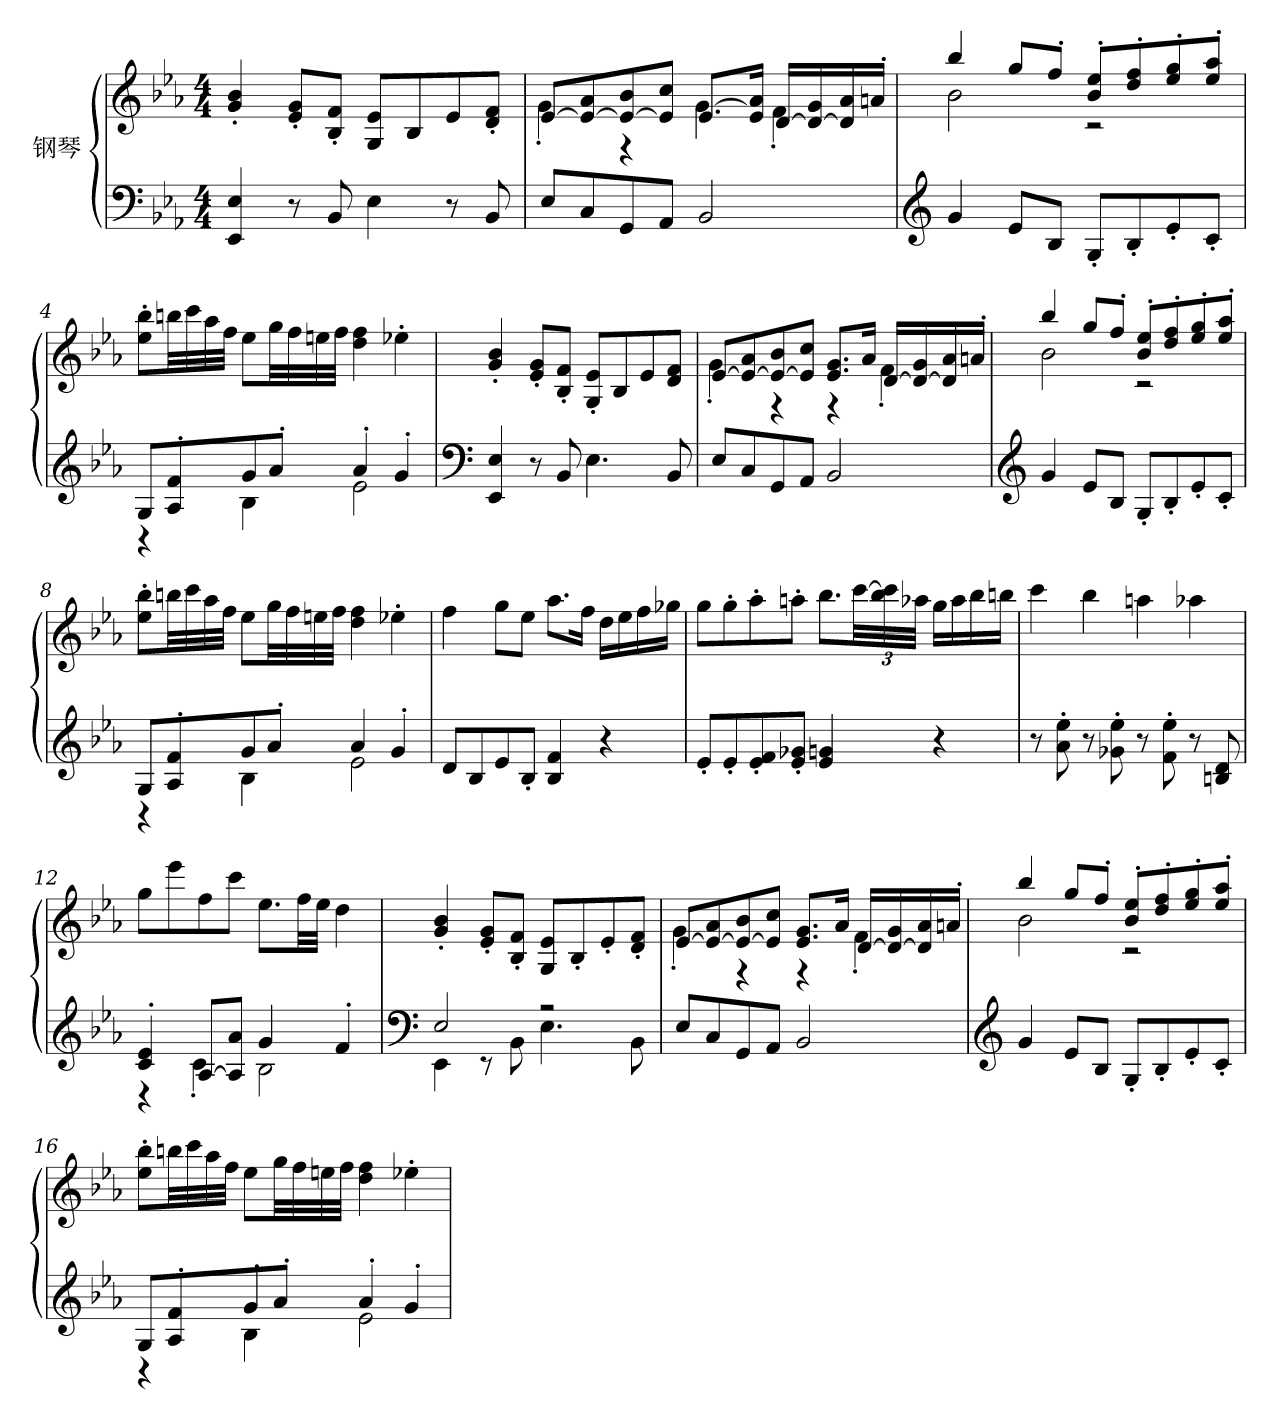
**kern	**kern
*part2	*part1
*staff2	*staff1
*I"钢琴	*I"钢琴
*clefF4	*clefG2
*k[b-e-a-]	*k[b-e-a-]
*M4/4	*M4/4
*MM66	*MM66
=1	=1
4EE-/ 4E-/	4g/' 4b-/'
8r	8e-/' 8g/'L
8BB-/	8B-/' 8f/'J
4E-\	8G/ 8e-/L
.	8B-/
8r	8e-/
8BB-/	8d/' 8f/'J
=2	=2
*	*^
8E-/L	[8e-/L	4g'\
8C/	8e-/_ 8a-/	.
8GG/	8e-/_ 8b-/	4r
8AA-/J	8e-/] 8cc/J	.
2BB-/	[8.e-/L	4g\
.	16e-/] 16a-/Jk	.
.	[16d/LL	4f'\
.	16d/_ 16g/	.
.	16d/] 16a-/	.
.	16an'/JJ	.
=3	=3	=3
*clefG2	*	*
4g/	4bb-/	2b-\
8e-/L	8gg/L	.
8B-/J	8ff'/J	.
8G'/L	8b-/' 8ee-/'L	2r
8B-'/	8dd/' 8ff/'	.
8e-'/	8ee-/' 8gg/'	.
8c'/J	8ee-/' 8aa-/'J	.
*	*v	*v
!!LO:LB:g=z
=4	=4
*^	*
8G/L	4r	8ee-\' 8bb-\'L
8A-/' 8f/'	.	32bbn\LL
.	.	32ccc\
.	.	32aa-\
.	.	32ff\JJJ
8g/	4B-\	8ee-\L
8a-'/J	.	32gg\LL
.	.	32ff\
.	.	32een\
.	.	32ff\JJJ
4a-'/	2e-\	4dd\ 4ff\
4g'/	.	4ee-X'\
*v	*v	*
=5	=5
*clefF4	*
4EE-/ 4E-/	4g/' 4b-/'
8r	8e-/' 8g/'L
8BB-/	8B-/' 8f/'J
4.E-\	8G/' 8e-/'L
.	8B-/
.	8e-/
8BB-/	8d/ 8f/J
=6	=6
*	*^
8E-/L	[8e-/L	4g'\
8C/	8e-/_ 8a-/	.
8GG/	8e-/_ 8b-/	4r
8AA-/J	8e-/] 8cc/J	.
2BB-/	8.e-/ 8.g/L	4r
.	16a-/Jk	.
.	[16d/LL	4f'\
.	16d/_ 16g/	.
.	16d/] 16a-/	.
.	16an'/JJ	.
!!LO:LB:g=z	!!
=7	=7	=7
*clefG2	*	*
4g/	4bb-/	2b-\
8e-/L	8gg/L	.
8B-/J	8ff'/J	.
8G'/L	8b-/' 8ee-/'L	2r
8B-'/	8dd/' 8ff/'	.
8e-'/	8ee-/' 8gg/'	.
8c'/J	8ee-/' 8aa-/'J	.
*	*v	*v
=8	=8
*^	*
8G/L	4r	8ee-\' 8bb-\'L
8A-/' 8f/'	.	32bbn\LL
.	.	32ccc\
.	.	32aa-\
.	.	32ff\JJJ
8g/	4B-\	8ee-\L
8a-'/J	.	32gg\LL
.	.	32ff\
.	.	32een\
.	.	32ff\JJJ
4a-/	2e-\	4dd\ 4ff\
4g'/	.	4ee-X'\
*v	*v	*
=9	=9
8d/L	4ff\
8B-/	.
8e-/	8gg\L
8B-'/J	8ee-\J
4B-/ 4f/	8.aa-\L
.	16ff\Jk
4r	16dd\LL
.	16ee-\
.	16ff\
.	16gg-X\JJ
!!LO:LB:g=z
=10	=10
8e-'/L	8gg\L
8e-'/	8gg'\
8e-/' 8f/'	8aa-'\
8e-/' 8g-X/'J	8aan'\J
4e-/ 4gn/	8.bb-\L
*	*Xbrackettup
.	[48ccc\LL
.	48bb-\ 48ccc\]
.	48aa-X\JJJ
4r	16gg\LL
.	16aa-\
.	16bb-\
.	16bbn\JJ
=11	=11
8r	4ccc\
8a-\' 8ee-\'	.
8r	4bb-\
8g-X\' 8ee-\'	.
8r	4aan\
8f\' 8ee-\'	.
8r	4aa-X\
8Bn/ 8d/	.
=12	=12
*^	*
4c/' 4e-/'	4r	8gg\L
.	.	8eee-\
[8A-/L	4c'\	8ff\
8A-/] 8a-/J	.	8ccc\J
4g/	2B-\	8.ee-\L
.	.	32ff\LL
.	.	32ee-\JJJ
4f'/	.	4dd\
!!LO:LB:g=z
=13	=13	=13
*clefF4	*	*
2E-/	4EE-\	4g/' 4b-/'
.	8r	8e-/' 8g/'L
.	8BB-\	8B-/' 8f/'J
2r	4.E-\	8G/ 8e-/L
.	.	8B-'/
.	.	8e-'/
.	8BB-\	8d/' 8f/'J
*v	*v	*
=14	=14
*	*^
8E-/L	[8e-/L	4g'\
8C/	8e-/_ 8a-/	.
8GG/	8e-/_ 8b-/	4r
8AA-/J	8e-/] 8cc/J	.
2BB-/	8.e-/ 8.g/L	4r
.	16a-/Jk	.
.	[16d/LL	4f'\
.	16d/_ 16g/	.
.	16d/] 16a-/	.
.	16an'/JJ	.
=15	=15	=15
*clefG2	*	*
4g/	4bb-/	2b-\
8e-/L	8gg/L	.
8B-/J	8ff'/J	.
8G'/L	8b-/' 8ee-/'L	2r
8B-'/	8dd/' 8ff/'	.
8e-'/	8ee-/' 8gg/'	.
8c'/J	8ee-/' 8aa-/'J	.
*	*v	*v
!!LO:LB:g=z
=16	=16
*^	*
8G/L	4r	8ee-\' 8bb-\'L
8A-/' 8f/'	.	32bbn\LL
.	.	32ccc\
.	.	32aa-\
.	.	32ff\JJJ
8g'/	4B-\	8ee-\L
8a-'/J	.	32gg\LL
.	.	32ff\
.	.	32een\
.	.	32ff\JJJ
4a-'/	2e-\	4dd\ 4ff\
4g'/	.	4ee-X'\
*v	*v	*
=	=
*-	*-
